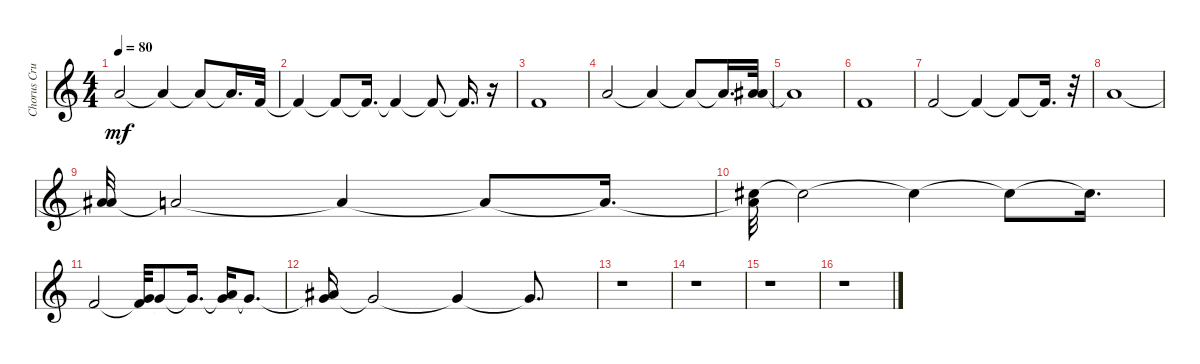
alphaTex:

\track ("Chorus Cruncher (Staff 1)" "Chorus Cru") {instrument distortionguitar}
\staff {score}
\tuning (E4 B3 G3 D3 A2 E2 B1) {hide}
\ts (4 4)
\tempo 80
\clef g2
\ks c
2.3{t}.2{dy mf} 2.3{t}.4 2.3{t}.8 2.3{t}.16{d} 3.4.32 |
3.4{t}.4 3.4{t}.8 3.4{t}.16{d} 3.4{t}.4 3.4{t}.8 3.4{t}.16{d} r.16 |
3.4.1 |
2.3.2 2.3{t}.4 2.3{t}.8 2.3{t}.16{d} (2.3{t} 8.4).32 |
2.3{t}.1 |
3.4.1 |
3.4.2 3.4{t}.4 3.4{t}.8 3.4{t}.16{d} r.32 |
2.3.1 |
(2.3{t} 8.4).32 2.3{t}.2 2.3{t}.4 2.3{t}.8 2.3{t}.16{d} |
(2.2 2.3{t}).32 2.2{t}.2 2.2{t}.4 2.2{t}.8 2.2{t}.16{d} |
3.4.2 (0.3 3.4{t}).32 0.3{t}.8 0.3{t}.16{d} (0.3{t} 7.4).16 0.3{t}.8{d} |
(0.3{t} 8.4).16 0.3{t}.2 0.3{t}.4 0.3{t}.8{d} |
r.1 |
r.1 |
r.1 |
r.1
